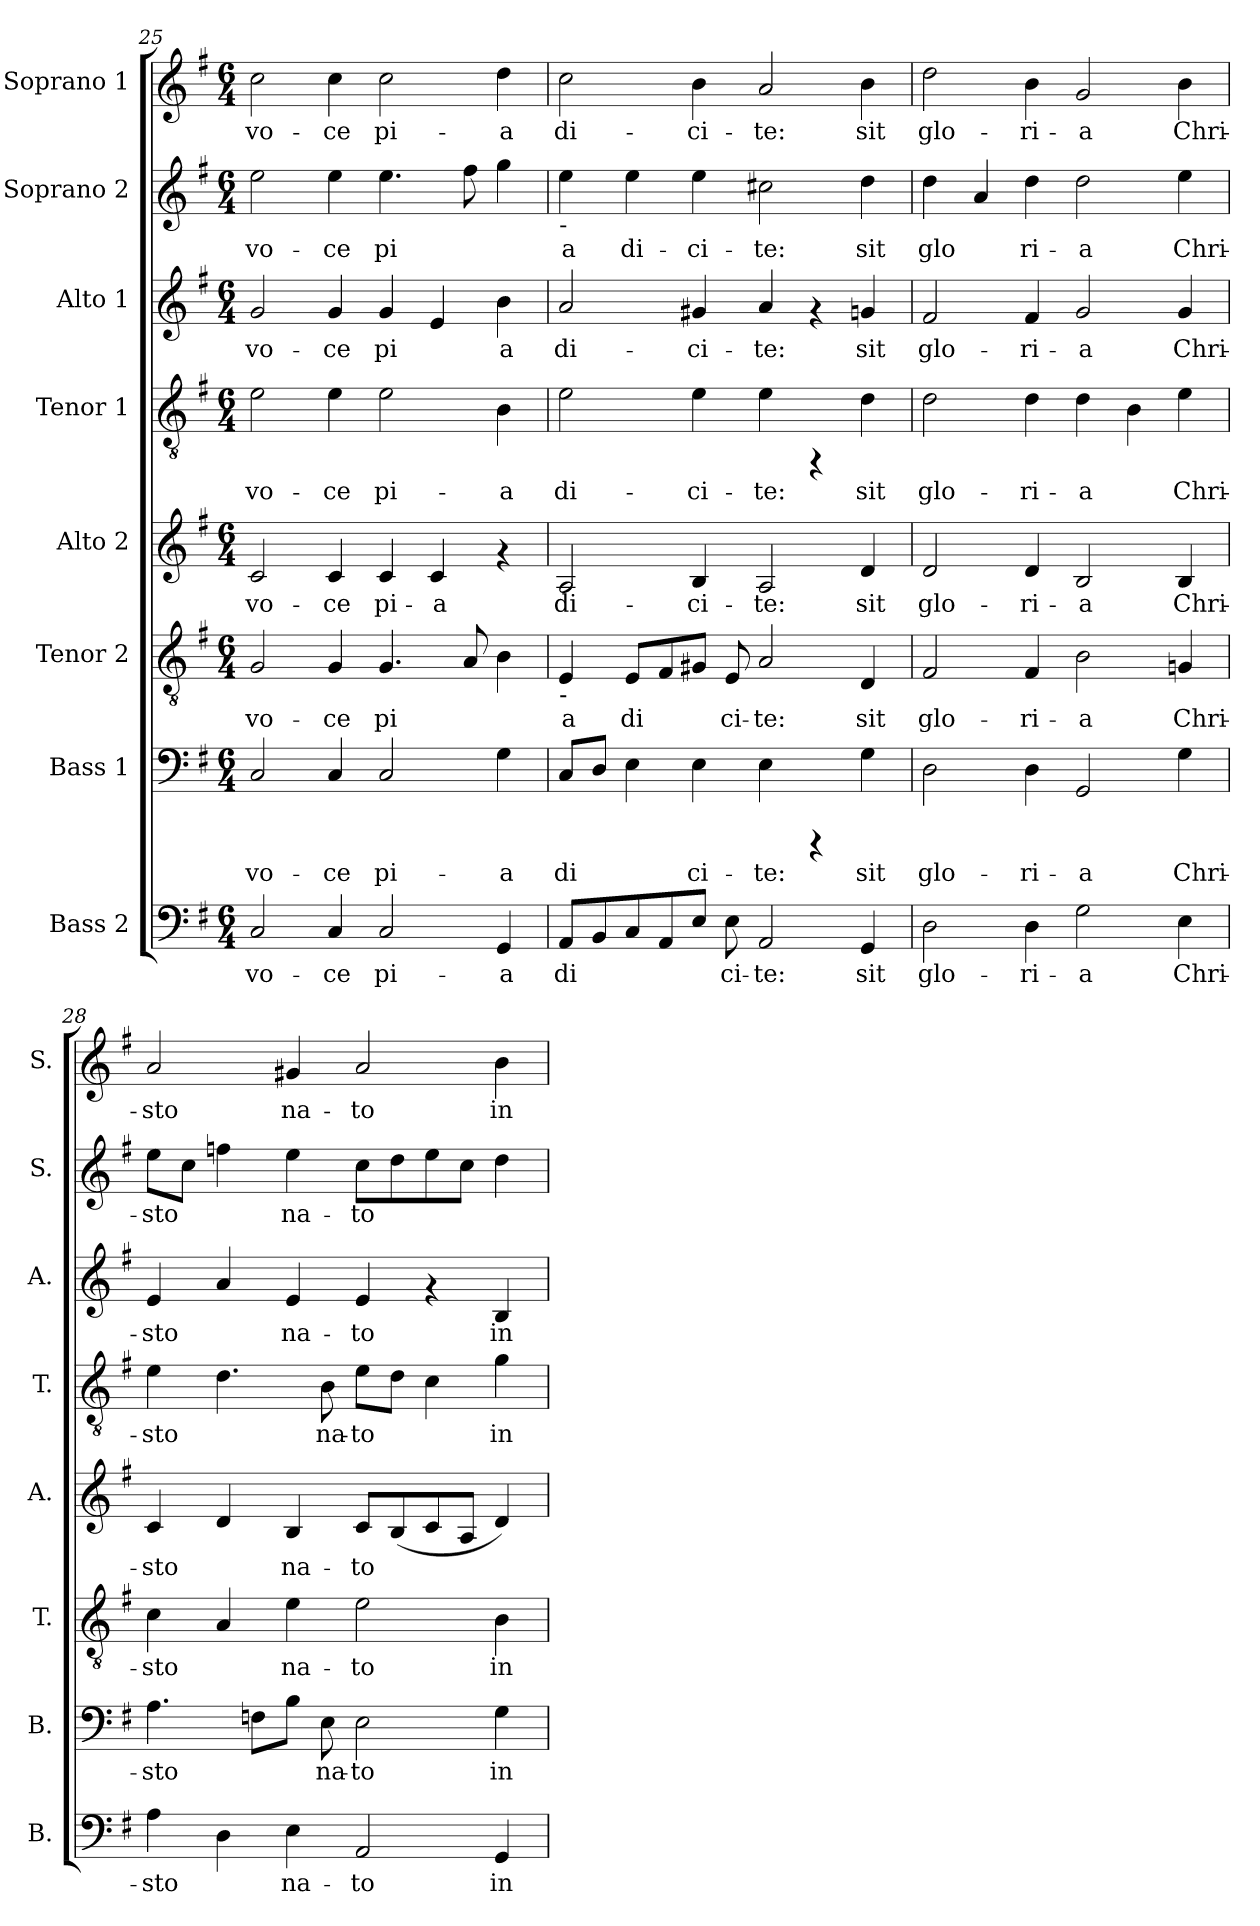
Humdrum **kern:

**kern	**text	**kern	**text	**kern	**text	**kern	**text	**kern	**text	**kern	**text	**kern	**text	**kern	**text
*part8	*part8	*part7	*part7	*part6	*part6	*part5	*part5	*part4	*part4	*part3	*part3	*part2	*part2	*part1	*part1
*staff8	*staff8	*staff7	*staff7	*staff6	*staff6	*staff5	*staff5	*staff4	*staff4	*staff3	*staff3	*staff2	*staff2	*staff1	*staff1
*I"Bass 2	*	*I"Bass 1	*	*I"Tenor 2	*	*I"Alto 2	*	*I"Tenor 1	*	*I"Alto 1	*	*I"Soprano 2	*	*I"Soprano 1	*
*I'B.	*	*I'B.	*	*I'T.	*	*I'A.	*	*I'T.	*	*I'A.	*	*I'S.	*	*I'S.	*
*clefF4	*	*clefF4	*	*clefGv2	*	*clefG2	*	*clefGv2	*	*clefG2	*	*clefG2	*	*clefG2	*
*k[f#]	*	*k[f#]	*	*k[f#]	*	*k[f#]	*	*k[f#]	*	*k[f#]	*	*k[f#]	*	*k[f#]	*
*G:	*	*G:	*	*G:	*	*G:	*	*G:	*	*G:	*	*G:	*	*G:	*
*M6/4	*	*M6/4	*	*M6/4	*	*M6/4	*	*M6/4	*	*M6/4	*	*M6/4	*	*M6/4	*
=25	=25	=25	=25	=25	=25	=25	=25	=25	=25	=25	=25	=25	=25	=25	=25
!	!LO:LY:b:cj	!	!LO:LY:b:cj	!	!LO:LY:b:cj	!	!LO:LY:b:cj	!	!LO:LY:b:cj	!	!LO:LY:b:cj	!	!LO:LY:b:cj	!	!LO:LY:b:cj
2C/	vo-	2C/	vo-	2G/	vo-	2c/	vo-	2e\	vo-	2g/	vo-	2ee\	vo-	2cc\	vo-
!	!LO:LY:b:cj	!	!LO:LY:b:cj	!	!LO:LY:b:cj	!	!LO:LY:b:cj	!	!LO:LY:b:cj	!	!LO:LY:b:cj	!	!LO:LY:b:cj	!	!LO:LY:b:cj
4C/	-ce	4C/	-ce	4G/	-ce	4c/	-ce	4e\	-ce	4g/	-ce	4ee\	-ce	4cc\	-ce
!	!LO:LY:b:cj	!	!LO:LY:b:cj	!	!LO:LY:b:cj	!	!LO:LY:b:cj	!	!LO:LY:b:cj	!	!LO:LY:b:cj	!	!LO:LY:b:cj	!	!LO:LY:b:cj
2C/	pi-	2C/	pi-	4.G/	pi-	4c/	pi-	2e\	pi-	4g/	pi-	4.ee\	pi-	2cc\	pi-
!	!	!	!	!	!	!	!LO:LY:b:cj	!	!	!	!LO:LY:b:cj	!	!	!	!
.	.	.	.	.	.	4c/	-a	.	.	4e/	--	.	.	.	.
!	!	!	!	!	!LO:LY:b:cj	!	!	!	!	!	!	!	!LO:LY:b:cj	!	!
.	.	.	.	8A/	--	.	.	.	.	.	.	8ff#\	--	.	.
!	!LO:LY:b:cj	!	!LO:LY:b:cj	!	!LO:LY:b:cj	!	!	!	!LO:LY:b:cj	!	!LO:LY:b:cj	!	!LO:LY:b:cj	!	!LO:LY:b:cj
4GG/	-a	4G\	-a	4B\	--	4rf	.	4B\	-a	4b\	-a	4gg\	--	4dd\	-a
!!LO:PB:g=z
=26	=26	=26	=26	=26	=26	=26	=26	=26	=26	=26	=26	=26	=26	=26	=26
!	!	!	!	!	!	!	!	!	!	!	!	!LO:TX:b:t=-	!	!	!
!	!	!	!	!LO:TX:b:t=-	!	!	!	!	!	!	!	!	!	!	!
!	!LO:LY:b:cj	!	!LO:LY:b:cj	!	!LO:LY:b:cj	!	!LO:LY:b:cj	!	!LO:LY:b:cj	!	!LO:LY:b:cj	!	!LO:LY:b:cj	!	!LO:LY:b:cj
8AA/L	di-	8C/L	di-	4E/	-a	2A/	di-	2e\	di-	2a/	di-	4ee\	-a	2cc\	di-
!	!LO:LY:b:cj	!	!LO:LY:b:cj	!	!	!	!	!	!	!	!	!	!	!	!
8BB/	--	8D/J	--	.	.	.	.	.	.	.	.	.	.	.	.
!	!LO:LY:b:cj	!	!LO:LY:b:cj	!	!LO:LY:b:cj	!	!	!	!	!	!	!	!LO:LY:b:cj	!	!
8C/	--	4E\	--	8E/L	di-	.	.	.	.	.	.	4ee\	di-	.	.
!	!LO:LY:b:cj	!	!	!	!LO:LY:b:cj	!	!	!	!	!	!	!	!	!	!
8AA/	--	.	.	8F#/	--	.	.	.	.	.	.	.	.	.	.
!	!LO:LY:b:cj	!	!LO:LY:b:cj	!	!LO:LY:b:cj	!	!LO:LY:b:cj	!	!LO:LY:b:cj	!	!LO:LY:b:cj	!	!LO:LY:b:cj	!	!LO:LY:b:cj
8E/J	--	4E\	-ci-	8G#X/J	--	4B/	-ci-	4e\	-ci-	4g#X/	-ci-	4ee\	-ci-	4b\	-ci-
!	!LO:LY:b:cj	!	!	!	!LO:LY:b:cj	!	!	!	!	!	!	!	!	!	!
8E\	-ci-	.	.	8E/	-ci-	.	.	.	.	.	.	.	.	.	.
!	!LO:LY:b:cj	!	!LO:LY:b:cj	!	!LO:LY:b:cj	!	!LO:LY:b:cj	!	!LO:LY:b:cj	!	!LO:LY:b:cj	!	!LO:LY:b:cj	!	!LO:LY:b:cj
2AA/	-te:	4E\	-te:	2A/	-te:	2A/	-te:	4e\	-te:	4a/	-te:	2cc#X\	-te:	2a/	-te:
.	.	4rCCC	.	.	.	.	.	4rFF	.	4rf	.	.	.	.	.
!	!LO:LY:b:cj	!	!LO:LY:b:cj	!	!LO:LY:b:cj	!	!LO:LY:b:cj	!	!LO:LY:b:cj	!	!LO:LY:b:cj	!	!LO:LY:b:cj	!	!LO:LY:b:cj
4GG/	sit	4G\	sit	4D/	sit	4d/	sit	4d\	sit	4gn/	sit	4dd\	sit	4b\	sit
=27	=27	=27	=27	=27	=27	=27	=27	=27	=27	=27	=27	=27	=27	=27	=27
!	!LO:LY:b:cj	!	!LO:LY:b:cj	!	!LO:LY:b:cj	!	!LO:LY:b:cj	!	!LO:LY:b:cj	!	!LO:LY:b:cj	!	!LO:LY:b:cj	!	!LO:LY:b:cj
2D\	glo-	2D\	glo-	2F#/	glo-	2d/	glo-	2d\	glo-	2f#/	glo-	4dd\	glo-	2dd\	glo-
!	!	!	!	!	!	!	!	!	!	!	!	!	!LO:LY:b:cj	!	!
.	.	.	.	.	.	.	.	.	.	.	.	4a/	--	.	.
!	!LO:LY:b:cj	!	!LO:LY:b:cj	!	!LO:LY:b:cj	!	!LO:LY:b:cj	!	!LO:LY:b:cj	!	!LO:LY:b:cj	!	!LO:LY:b:cj	!	!LO:LY:b:cj
4D\	-ri-	4D\	-ri-	4F#/	-ri-	4d/	-ri-	4d\	-ri-	4f#/	-ri-	4dd\	-ri-	4b\	-ri-
!	!LO:LY:b:cj	!	!LO:LY:b:cj	!	!LO:LY:b:cj	!	!LO:LY:b:cj	!	!LO:LY:b:cj	!	!LO:LY:b:cj	!	!LO:LY:b:cj	!	!LO:LY:b:cj
2G\	-a	2GG/	-a	2B\	-a	2B/	-a	4d\	-a	2g/	-a	2dd\	-a	2g/	-a
!	!	!	!	!	!	!	!	!	!LO:LY:b:cj	!	!	!	!	!	!
.	.	.	.	.	.	.	.	4B\	.	.	.	.	.	.	.
!	!LO:LY:b:cj	!	!LO:LY:b:cj	!	!LO:LY:b:cj	!	!LO:LY:b:cj	!	!LO:LY:b:cj	!	!LO:LY:b:cj	!	!LO:LY:b:cj	!	!LO:LY:b:cj
4E\	Chri-	4G\	Chri-	4Gn/	Chri-	4B/	Chri-	4e\	Chri-	4g/	Chri-	4ee\	Chri-	4b\	Chri-
=28	=28	=28	=28	=28	=28	=28	=28	=28	=28	=28	=28	=28	=28	=28	=28
!	!LO:LY:b:cj	!	!LO:LY:b:cj	!	!LO:LY:b:cj	!	!LO:LY:b:cj	!	!LO:LY:b:cj	!	!LO:LY:b:cj	!	!LO:LY:b:cj	!	!LO:LY:b:cj
4A\	-sto	4.A\	-sto	4c\	-sto	4c/	-sto	4e\	-sto	4e/	-sto	8ee\L	-sto	2a/	-sto
!	!	!	!	!	!	!	!	!	!	!	!	!	!LO:LY:b:cj	!	!
.	.	.	.	.	.	.	.	.	.	.	.	8cc\J	.	.	.
!	!LO:LY:b:cj	!	!	!	!LO:LY:b:cj	!	!LO:LY:b:cj	!	!LO:LY:b:cj	!	!LO:LY:b:cj	!	!LO:LY:b:cj	!	!
4D\	.	.	.	4A/	.	4d/	.	4.d\	.	4a/	.	4ffn\	.	.	.
!	!	!	!LO:LY:b:cj	!	!	!	!	!	!	!	!	!	!	!	!
.	.	8Fn\L	.	.	.	.	.	.	.	.	.	.	.	.	.
!	!LO:LY:b:cj	!	!LO:LY:b:cj	!	!LO:LY:b:cj	!	!LO:LY:b:cj	!	!	!	!LO:LY:b:cj	!	!LO:LY:b:cj	!	!LO:LY:b:cj
4E\	na-	8B\J	.	4e\	na-	4B/	na-	.	.	4e/	na-	4ee\	na-	4g#X/	na-
!	!	!	!LO:LY:b:cj	!	!	!	!	!	!LO:LY:b:cj	!	!	!	!	!	!
.	.	8E\	na-	.	.	.	.	8B\	na-	.	.	.	.	.	.
!	!LO:LY:b:cj	!	!LO:LY:b:cj	!	!LO:LY:b:cj	!	!LO:LY:b:cj	!	!LO:LY:b:cj	!	!LO:LY:b:cj	!	!LO:LY:b:cj	!	!LO:LY:b:cj
2AA/	-to	2E\	-to	2e\	-to	8c/L	-to	8e\L	-to	4e/	-to	8cc\L	-to	2a/	-to
!	!	!	!	!	!	!	!LO:LY:b:cj	!	!LO:LY:b:cj	!	!	!	!LO:LY:b:cj	!	!
.	.	.	.	.	.	(>8B/	.	8d\J	.	.	.	8dd\	.	.	.
!	!	!	!	!	!	!	!LO:LY:b:cj	!	!LO:LY:b:cj	!	!	!	!LO:LY:b:cj	!	!
.	.	.	.	.	.	8c/	.	4c\	.	4rf	.	8ee\	.	.	.
!	!	!	!	!	!	!	!LO:LY:b:cj	!	!	!	!	!	!LO:LY:b:cj	!	!
.	.	.	.	.	.	8A/J	.	.	.	.	.	8cc\J	.	.	.
!	!LO:LY:b:cj	!	!LO:LY:b:cj	!	!LO:LY:b:cj	!	!LO:LY:b:cj	!	!LO:LY:b:cj	!	!LO:LY:b:cj	!	!LO:LY:b:cj	!	!LO:LY:b:cj
4GG/	in-	4G\	in-	4B\	in-	4d/)	.	4g\	in-	4B/	in-	4dd\	.	4b\	in-
=	=	=	=	=	=	=	=	=	=	=	=	=	=	=	=
*-	*-	*-	*-	*-	*-	*-	*-	*-	*-	*-	*-	*-	*-	*-	*-
